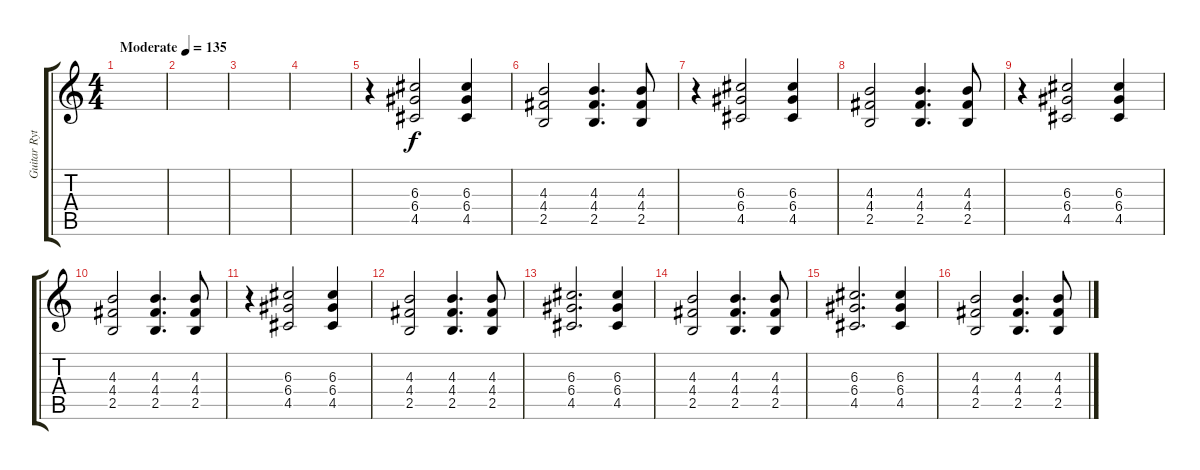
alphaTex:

\track ("Guitar Rythm" "Guitar Ryt") {instrument acousticguitarsteel}
\staff {score tabs}
\tuning (E4 B3 G3 D3 A2 E2) {hide}
\ts (4 4)
\tempo (135 "Moderate")
\clef g2
\ks c
|
|
|
|
r.4 (6.3 6.4 4.5).2 (6.3 6.4 4.5).4 |
(4.3 4.4 2.5).2 (4.3 4.4 2.5).4{d} (4.3 4.4 2.5).8 |
r.4 (6.3 6.4 4.5).2 (6.3 6.4 4.5).4 |
(4.3 4.4 2.5).2 (4.3 4.4 2.5).4{d} (4.3 4.4 2.5).8 |
r.4 (6.3 6.4 4.5).2 (6.3 6.4 4.5).4 |
(4.3 4.4 2.5).2 (4.3 4.4 2.5).4{d} (4.3 4.4 2.5).8 |
r.4 (6.3 6.4 4.5).2 (6.3 6.4 4.5).4 |
(4.3 4.4 2.5).2 (4.3 4.4 2.5).4{d} (4.3 4.4 2.5).8 |
(6.3 6.4 4.5).2{d} (6.3 6.4 4.5).4 |
(4.3 4.4 2.5).2 (4.3 4.4 2.5).4{d} (4.3 4.4 2.5).8 |
(6.3 6.4 4.5).2{d} (6.3 6.4 4.5).4 |
(4.3 4.4 2.5).2 (4.3 4.4 2.5).4{d} (4.3 4.4 2.5).8
